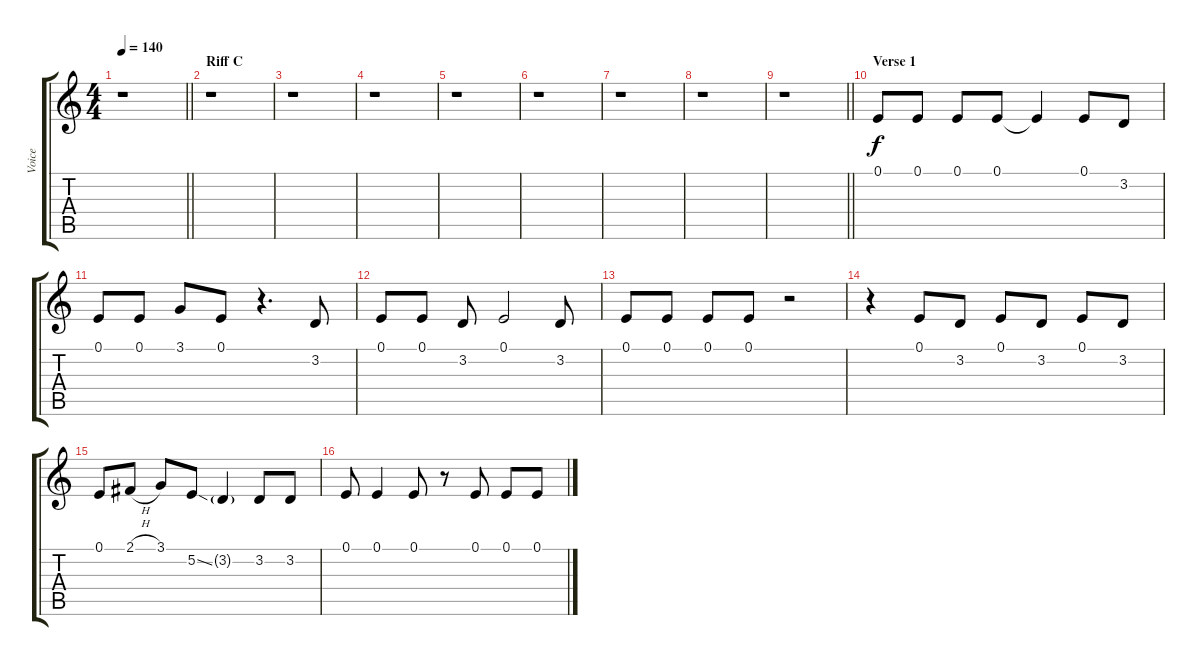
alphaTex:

\track ("Voice" "Voice") {instrument lead6voice}
\staff {score tabs}
\tuning (E4 B3 G3 D3 A2 E2) {hide}
\ts (4 4)
\tempo 140
\clef g2
\barLineRight lightlight
\ks c
r.1{dy f} |
\section ("" "Riff C")
r.1 |
r.1 |
r.1 |
r.1 |
r.1 |
r.1 |
r.1 |
\barLineRight lightlight
r.1 |
\section ("" "Verse 1")
0.1.8 0.1.8 0.1.8 0.1.8 0.1{t}.4 0.1.8 3.2.8 |
0.1.8 0.1.8 3.1.8 0.1.8 r.4{d} 3.2.8 |
0.1.8 0.1.8 3.2.8 0.1.2 3.2.8 |
0.1.8 0.1.8 0.1.8 0.1.8 r.2 |
r.4 0.1.8 3.2.8 0.1.8 3.2.8 0.1.8 3.2.8 |
0.1.8 2.1{h}.8 3.1.8 5.2{ss}.8 3.2{g}.4 3.2.8 3.2.8 |
0.1.8 0.1.4 0.1.8 r.8 0.1.8 0.1.8 0.1.8
